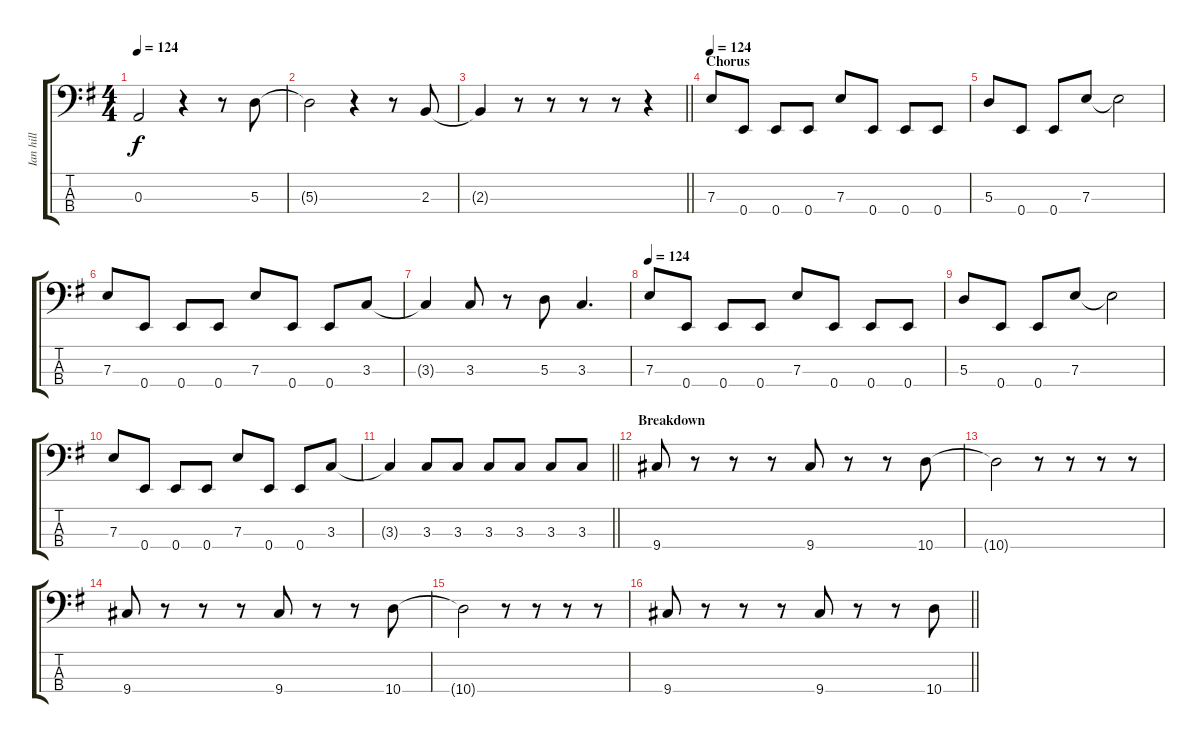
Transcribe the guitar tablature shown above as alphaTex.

\track ("Ian hill" "Ian hill") {instrument electricbasspick}
\staff {score tabs}
\tuning (G2 D2 A1 E1) {hide}
\ts (4 4)
\tempo 124
\clef f4
\ks g
0.3{t}.2{dy f} r.4 r.8 5.3.8 |
5.3{t}.2 r.4 r.8 2.3.8 |
\barLineRight lightlight
2.3{t}.4 r.8 r.8 r.8 r.8 r.4 |
\section ("" "Chorus")
\tempo 124
7.3.8 0.4.8 0.4.8 0.4.8 7.3.8 0.4.8 0.4.8 0.4.8 |
5.3.8 0.4.8 0.4.8 7.3.8 7.3{t}.2 |
7.3.8 0.4.8 0.4.8 0.4.8 7.3.8 0.4.8 0.4.8 3.3.8 |
3.3{t}.4 3.3.8 r.8 5.3.8 3.3.4{d} |
\tempo 124
7.3.8 0.4.8 0.4.8 0.4.8 7.3.8 0.4.8 0.4.8 0.4.8 |
5.3.8 0.4.8 0.4.8 7.3.8 7.3{t}.2 |
7.3.8 0.4.8 0.4.8 0.4.8 7.3.8 0.4.8 0.4.8 3.3.8 |
\barLineRight lightlight
3.3{t}.4 3.3.8 3.3.8 3.3.8 3.3.8 3.3.8 3.3.8 |
\section ("" "Breakdown")
9.4.8 r.8 r.8 r.8 9.4.8 r.8 r.8 10.4.8 |
10.4{t}.2 r.8 r.8 r.8 r.8 |
9.4.8 r.8 r.8 r.8 9.4.8 r.8 r.8 10.4.8 |
10.4{t}.2 r.8 r.8 r.8 r.8 |
\barLineRight lightlight
9.4.8 r.8 r.8 r.8 9.4.8 r.8 r.8 10.4.8
